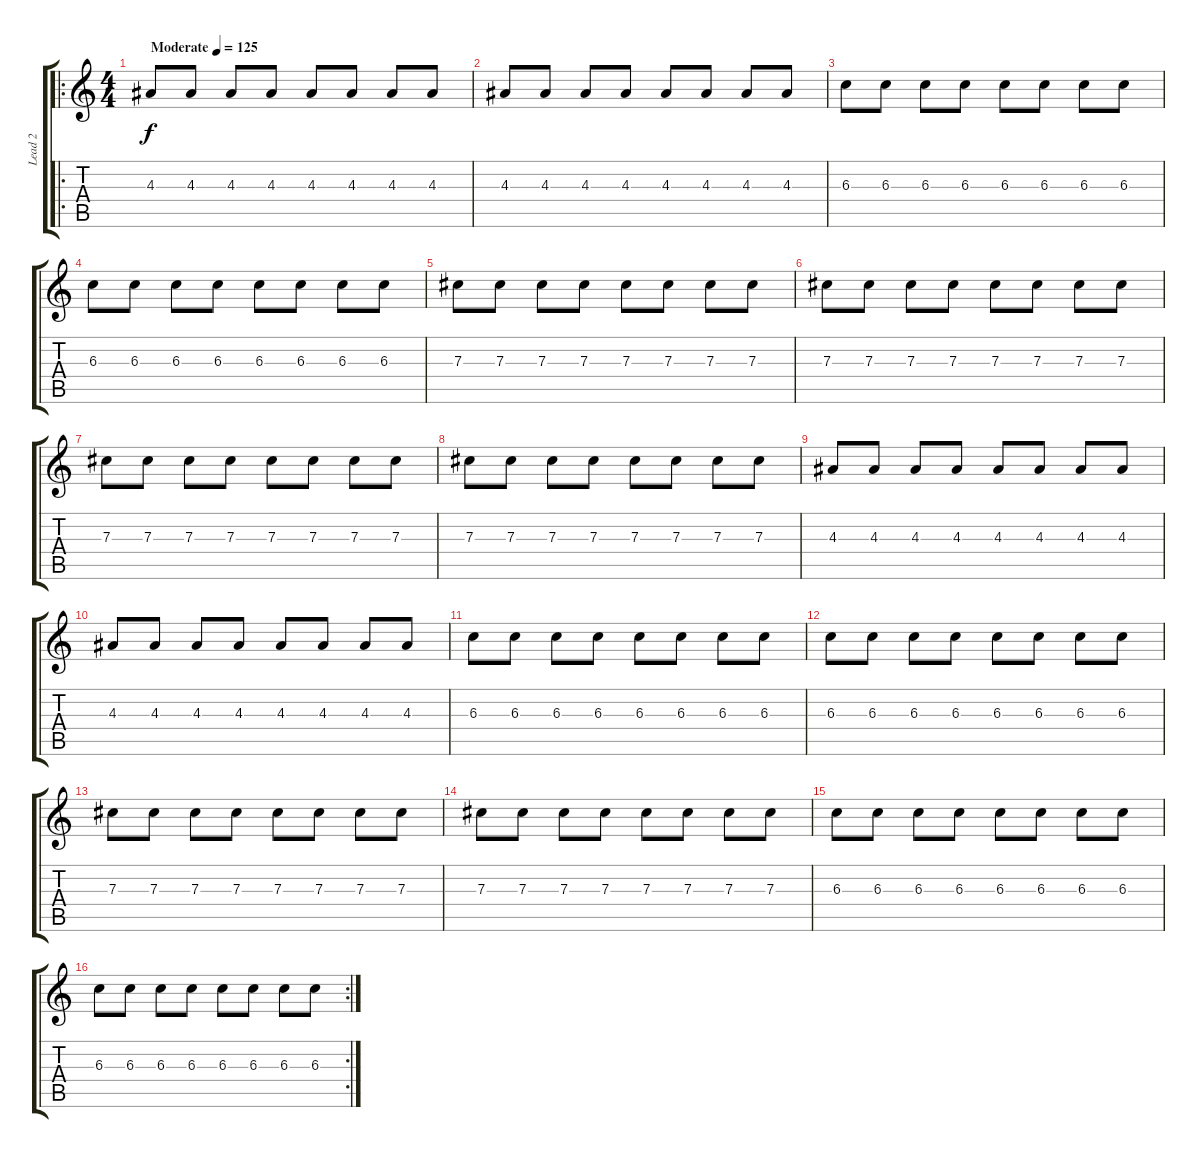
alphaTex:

\track ("Lead 2" "Lead 2") {instrument distortionguitar}
\staff {score tabs}
\tuning (Eb4 Bb3 Gb3 Db3 Ab2 Eb2) {hide}
\ro
\ts (4 4)
\tempo (125 "Moderate")
\clef g2
\ks c
4.3.8{dy f instrument distortionguitar} 4.3.8 4.3.8 4.3.8 4.3.8 4.3.8 4.3.8 4.3.8 |
4.3.8 4.3.8 4.3.8 4.3.8 4.3.8 4.3.8 4.3.8 4.3.8 |
6.3.8 6.3.8 6.3.8 6.3.8 6.3.8 6.3.8 6.3.8 6.3.8 |
6.3.8 6.3.8 6.3.8 6.3.8 6.3.8 6.3.8 6.3.8 6.3.8 |
7.3.8 7.3.8 7.3.8 7.3.8 7.3.8 7.3.8 7.3.8 7.3.8 |
7.3.8 7.3.8 7.3.8 7.3.8 7.3.8 7.3.8 7.3.8 7.3.8 |
7.3.8 7.3.8 7.3.8 7.3.8 7.3.8 7.3.8 7.3.8 7.3.8 |
7.3.8 7.3.8 7.3.8 7.3.8 7.3.8 7.3.8 7.3.8 7.3.8 |
4.3.8 4.3.8 4.3.8 4.3.8 4.3.8 4.3.8 4.3.8 4.3.8 |
4.3.8 4.3.8 4.3.8 4.3.8 4.3.8 4.3.8 4.3.8 4.3.8 |
6.3.8 6.3.8 6.3.8 6.3.8 6.3.8 6.3.8 6.3.8 6.3.8 |
6.3.8 6.3.8 6.3.8 6.3.8 6.3.8 6.3.8 6.3.8 6.3.8 |
7.3.8 7.3.8 7.3.8 7.3.8 7.3.8 7.3.8 7.3.8 7.3.8 |
7.3.8 7.3.8 7.3.8 7.3.8 7.3.8 7.3.8 7.3.8 7.3.8 |
6.3.8 6.3.8 6.3.8 6.3.8 6.3.8 6.3.8 6.3.8 6.3.8 |
\rc 2
6.3.8 6.3.8 6.3.8 6.3.8 6.3.8 6.3.8 6.3.8 6.3.8
